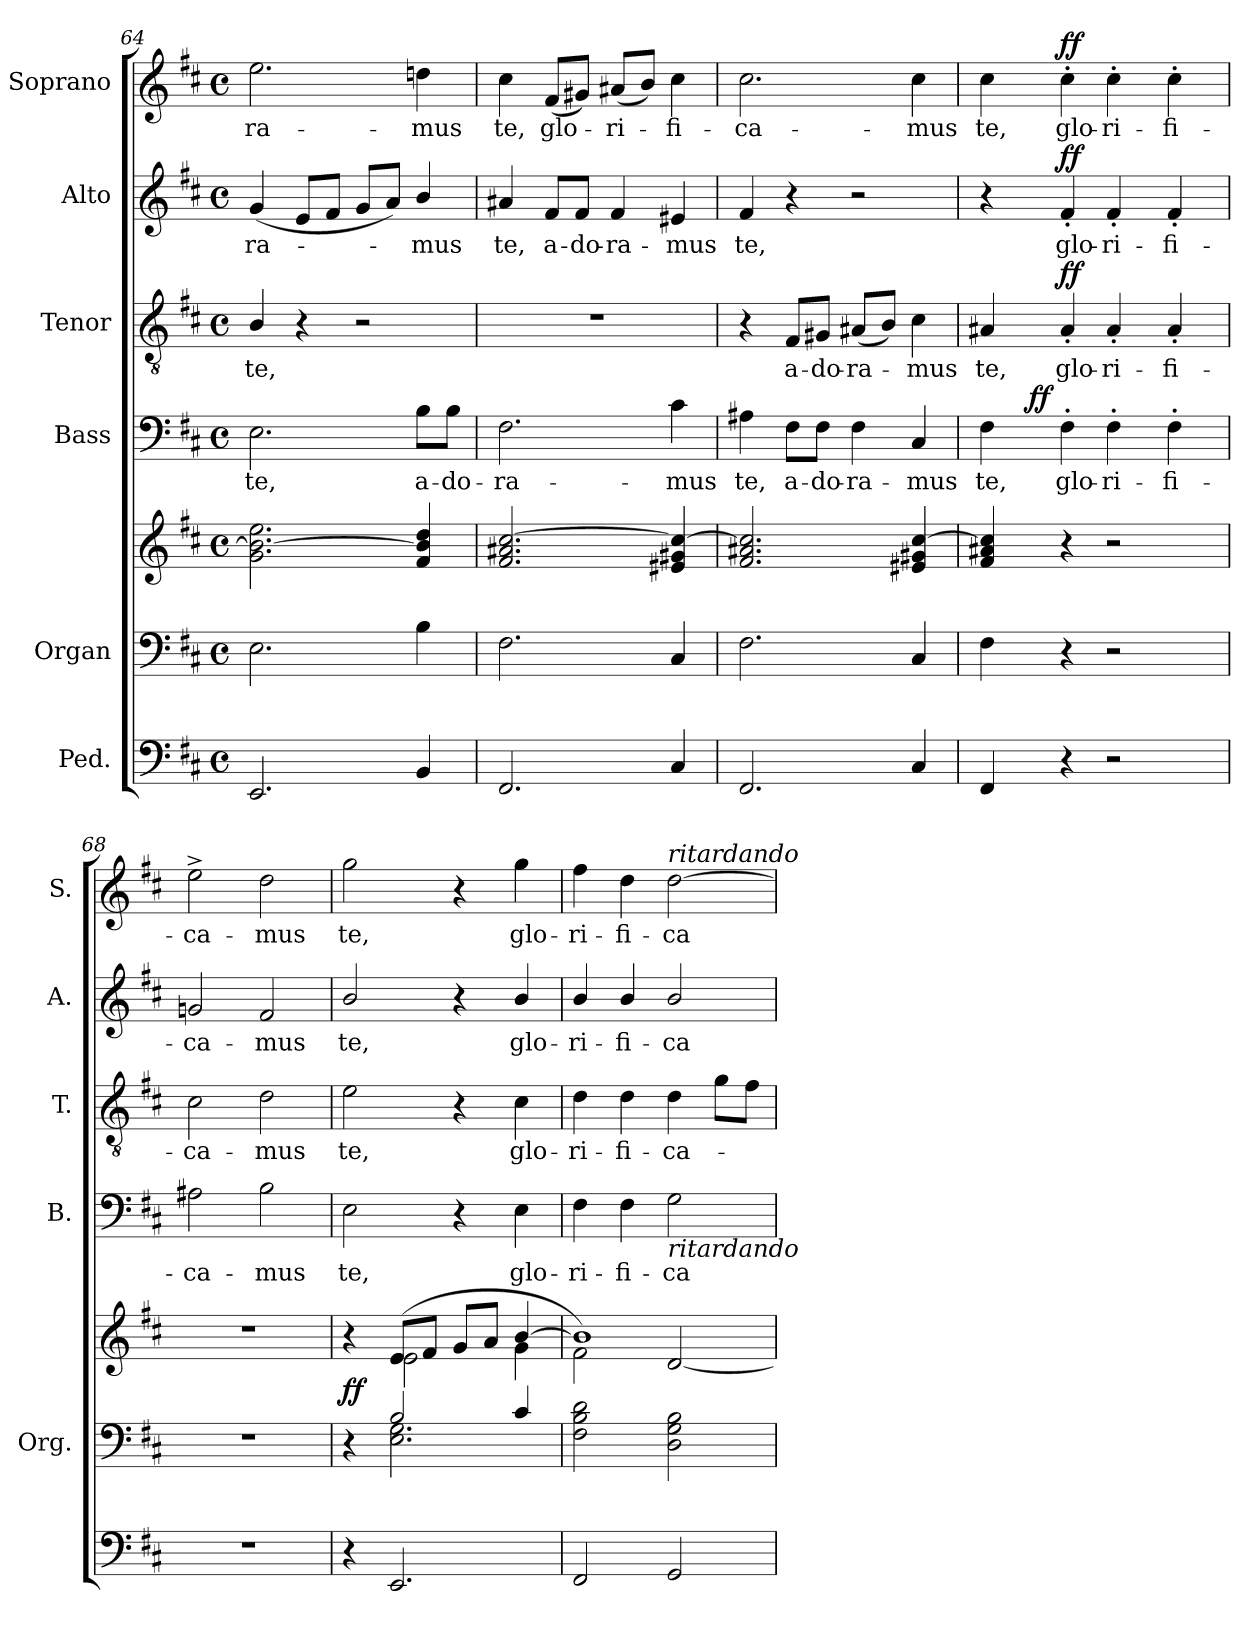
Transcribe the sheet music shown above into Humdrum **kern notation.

**kern	**kern	**kern	**dynam	**kern	**text	**dynam	**kern	**text	**dynam	**kern	**text	**dynam	**kern	**text	**dynam
*part6	*part5	*part5	*part5	*part4	*part4	*part4	*part3	*part3	*part3	*part2	*part2	*part2	*part1	*part1	*part1
*staff7	*staff6	*staff5	*staff5/6	*staff4	*staff4	*staff4	*staff3	*staff3	*staff3	*staff2	*staff2	*staff2	*staff1	*staff1	*staff1
*I"Ped.	*I"Organ	*	*	*I"Bass	*	*	*I"Tenor	*	*	*I"Alto	*	*	*I"Soprano	*	*
*	*I'Org.	*	*	*I'B.	*	*	*I'T.	*	*	*I'A.	*	*	*I'S.	*	*
*clefF4	*clefF4	*clefG2	*	*clefF4	*	*	*clefGv2	*	*	*clefG2	*	*	*clefG2	*	*
*	*	*	*	*	*	*	*ITrd7c12	*	*	*	*	*	*	*	*
*k[f#c#]	*k[f#c#]	*k[f#c#]	*	*k[f#c#]	*	*	*k[f#c#]	*	*	*k[f#c#]	*	*	*k[f#c#]	*	*
*D:	*D:	*D:	*	*D:	*	*	*D:	*	*	*D:	*	*	*D:	*	*
*M4/4	*M4/4	*M4/4	*	*M4/4	*	*	*M4/4	*	*	*M4/4	*	*	*M4/4	*	*
*met(c)	*met(c)	*met(c)	*	*met(c)	*	*	*met(c)	*	*	*met(c)	*	*	*met(c)	*	*
=64	=64	=64	=64	=64	=64	=64	=64	=64	=64	=64	=64	=64	=64	=64	=64
!	!	!	!	!	!LO:LY:b:color=#000000	!	!	!	!	!	!	!	!	!	!
!	!	!	!	!	!	!	!	!LO:LY:b:color=#000000	!	!	!	!	!	!	!
!	!	!	!	!	!	!	!	!	!	!	!LO:LY:b:color=#000000	!	!	!	!
!	!	!	!	!	!	!	!	!	!	!	!	!	!	!LO:LY:b:color=#000000	!
2.EEi/	2.Ei\	2.gi\ 2.bi_ 2.eei	.	2.Ei\	te,	.	4BBi/	te,	.	(4gi/	-ra-	.	2.eei\	-ra-	.
.	.	.	.	.	.	.	4r	.	.	8ei/L	.	.	.	.	.
.	.	.	.	.	.	.	.	.	.	8f#i/J	.	.	.	.	.
.	.	.	.	.	.	.	2r	.	.	8gi/L	.	.	.	.	.
.	.	.	.	.	.	.	.	.	.	8ai/J)	.	.	.	.	.
!	!	!	!	!	!LO:LY:b:color=#000000	!	!	!	!	!	!	!	!	!	!
!	!	!	!	!	!	!	!	!	!	!	!LO:LY:b:color=#000000	!	!	!	!
!	!	!	!	!	!	!	!	!	!	!	!	!	!	!LO:LY:b:color=#000000	!
4BBi/	4Bi\	4f#i/ 4bi] 4ddi	.	8Bi\L	a-	.	.	.	.	4bi/	-mus	.	4ddni\	-mus	.
!	!	!	!	!	!LO:LY:b:color=#000000	!	!	!	!	!	!	!	!	!	!
.	.	.	.	8Bi\J	-do-	.	.	.	.	.	.	.	.	.	.
=65	=65	=65	=65	=65	=65	=65	=65	=65	=65	=65	=65	=65	=65	=65	=65
!	!	!	!	!	!LO:LY:b:color=#000000	!	!	!	!	!	!	!	!	!	!
!	!	!	!	!	!	!	!	!	!	!	!LO:LY:b:color=#000000	!	!	!	!
!	!	!	!	!	!	!	!	!	!	!	!	!	!	!LO:LY:b:color=#000000	!
2.FF#i/	2.F#i\	2.f#i/ 2.a#Xi [2.cc#i	.	2.F#i\	-ra-	.	1r	.	.	4a#Xi/	te,	.	4cc#i\	te,	.
!	!	!	!	!	!	!	!	!	!	!	!LO:LY:b:color=#000000	!	!	!	!
!	!	!	!	!	!	!	!	!	!	!	!	!	!	!LO:LY:b:color=#000000	!
.	.	.	.	.	.	.	.	.	.	8f#i/L	a-	.	(8f#i/L	glo-	.
!	!	!	!	!	!	!	!	!	!	!	!LO:LY:b:color=#000000	!	!	!	!
.	.	.	.	.	.	.	.	.	.	8f#i/J	-do-	.	8g#Xi/J)	.	.
!	!	!	!	!	!	!	!	!	!	!	!LO:LY:b:color=#000000	!	!	!	!
!	!	!	!	!	!	!	!	!	!	!	!	!	!	!LO:LY:b:color=#000000	!
.	.	.	.	.	.	.	.	.	.	4f#i/	-ra-	.	(8a#Xi/L	-ri-	.
.	.	.	.	.	.	.	.	.	.	.	.	.	8bi/J)	.	.
!	!	!	!	!	!LO:LY:b:color=#000000	!	!	!	!	!	!	!	!	!	!
!	!	!	!	!	!	!	!	!	!	!	!LO:LY:b:color=#000000	!	!	!	!
!	!	!	!	!	!	!	!	!	!	!	!	!	!	!LO:LY:b:color=#000000	!
4C#i/	4C#i/	4e#Xi/ 4g#Xi 4cc#i_	.	4c#i\	-mus	.	.	.	.	4e#Xi/	-mus	.	4cc#i\	-fi-	.
=66	=66	=66	=66	=66	=66	=66	=66	=66	=66	=66	=66	=66	=66	=66	=66
!	!	!	!	!	!LO:LY:b:color=#000000	!	!	!	!	!	!	!	!	!	!
!	!	!	!	!	!	!	!	!	!	!	!LO:LY:b:color=#000000	!	!	!	!
!	!	!	!	!	!	!	!	!	!	!	!	!	!	!LO:LY:b:color=#000000	!
2.FF#i/	2.F#i\	2.f#i/ 2.a#Xi 2.cc#i]	.	4A#Xi\	te,	.	4r	.	.	4f#i/	te,	.	2.cc#i\	-ca-	.
!	!	!	!	!	!LO:LY:b:color=#000000	!	!	!	!	!	!	!	!	!	!
!	!	!	!	!	!	!	!	!LO:LY:b:color=#000000	!	!	!	!	!	!	!
.	.	.	.	8F#i\L	a-	.	8FF#i/L	a-	.	4r	.	.	.	.	.
!	!	!	!	!	!LO:LY:b:color=#000000	!	!	!	!	!	!	!	!	!	!
!	!	!	!	!	!	!	!	!LO:LY:b:color=#000000	!	!	!	!	!	!	!
.	.	.	.	8F#i\J	-do-	.	8GG#Xi/J	-do-	.	.	.	.	.	.	.
!	!	!	!	!	!LO:LY:b:color=#000000	!	!	!	!	!	!	!	!	!	!
!	!	!	!	!	!	!	!	!LO:LY:b:color=#000000	!	!	!	!	!	!	!
.	.	.	.	4F#i\	-ra-	.	(8AA#Xi/L	-ra-	.	2r	.	.	.	.	.
.	.	.	.	.	.	.	8BBi/J)	.	.	.	.	.	.	.	.
!	!	!	!	!	!LO:LY:b:color=#000000	!	!	!	!	!	!	!	!	!	!
!	!	!	!	!	!	!	!	!LO:LY:b:color=#000000	!	!	!	!	!	!	!
!	!	!	!	!	!	!	!	!	!	!	!	!	!	!LO:LY:b:color=#000000	!
4C#i/	4C#i/	4e#Xi/ 4g#Xi [4cc#i	.	4C#i/	-mus	.	4C#i\	-mus	.	.	.	.	4cc#i\	-mus	.
!!LO:LB:g=z
=67	=67	=67	=67	=67	=67	=67	=67	=67	=67	=67	=67	=67	=67	=67	=67
!	!	!	!	!	!LO:LY:b:color=#000000	!	!	!	!	!	!	!	!	!	!
!	!	!	!	!	!	!	!	!LO:LY:b:color=#000000	!	!	!	!	!	!	!
!	!	!	!	!	!	!	!	!	!	!	!	!	!	!LO:LY:b:color=#000000	!
*	*	*	*	*^	*	*	*	*	*	*	*	*	*	*	*
4FF#i/	4F#i\	4f#i/ 4a#Xi 4cc#i]	.	4F#i\	16ryy	te,	.	4AA#Xi/	te,	.	4r	.	.	4cc#i\	te,	.
.	.	.	.	.	32ryy	.	.	.	.	.	.	.	.	.	.	.
.	.	.	.	.	64ryy	.	.	.	.	.	.	.	.	.	.	.
.	.	.	.	.	128...ryy	.	.	.	.	.	.	.	.	.	.	.
.	.	.	.	.	2ryy	.	ff	.	.	.	.	.	.	.	.	.
!	!	!	!	!	!	!LO:LY:b:color=#000000	!	!	!	!	!	!	!	!	!	!
!	!	!	!	!	!	!	!	!	!LO:LY:b:color=#000000	!	!	!	!	!	!	!
!	!	!	!	!	!	!	!	!	!	!	!	!LO:LY:b:color=#000000	!	!	!	!
!	!	!	!	!	!	!	!	!	!	!	!	!	!	!	!LO:LY:b:color=#000000	!
4r	4r	4r	.	4F#'i\	.	glo-	.	4AA#'i/	glo-	ff	4f#'i/	glo-	ff	4cc#'i\	glo-	ff
!	!	!	!	!	!	!LO:LY:b:color=#000000	!	!	!	!	!	!	!	!	!	!
!	!	!	!	!	!	!	!	!	!LO:LY:b:color=#000000	!	!	!	!	!	!	!
!	!	!	!	!	!	!	!	!	!	!	!	!LO:LY:b:color=#000000	!	!	!	!
!	!	!	!	!	!	!	!	!	!	!	!	!	!	!	!LO:LY:b:color=#000000	!
2r	2r	2r	.	4F#'i\	.	-ri-	.	4AA#'i/	-ri-	.	4f#'i/	-ri-	.	4cc#'i\	-ri-	.
.	.	.	.	.	4ryy	.	.	.	.	.	.	.	.	.	.	.
!	!	!	!	!	!	!LO:LY:b:color=#000000	!	!	!	!	!	!	!	!	!	!
!	!	!	!	!	!	!	!	!	!LO:LY:b:color=#000000	!	!	!	!	!	!	!
!	!	!	!	!	!	!	!	!	!	!	!	!LO:LY:b:color=#000000	!	!	!	!
!	!	!	!	!	!	!	!	!	!	!	!	!	!	!	!LO:LY:b:color=#000000	!
.	.	.	.	4F#'i\	.	-fi-	.	4AA#'i/	-fi-	.	4f#'i/	-fi-	.	4cc#'i\	-fi-	.
.	.	.	.	.	8ryy	.	.	.	.	.	.	.	.	.	.	.
.	.	.	.	.	1024ryy	.	.	.	.	.	.	.	.	.	.	.
*	*	*	*	*v	*v	*	*	*	*	*	*	*	*	*	*	*
=68	=68	=68	=68	=68	=68	=68	=68	=68	=68	=68	=68	=68	=68	=68	=68
*	*	*	*	*^	*	*	*	*	*	*	*	*	*	*	*
!	!	!	!	!	!	!LO:LY:b:color=#000000	!	!	!	!	!	!	!	!	!	!
*	*	*	*	*v	*v	*	*	*	*	*	*	*	*	*	*	*
*	*	*	*	*^	*	*	*	*	*	*	*	*	*	*	*
!	!	!	!	!	!	!	!	!	!LO:LY:b:color=#000000	!	!	!	!	!	!	!
*	*	*	*	*v	*v	*	*	*	*	*	*	*	*	*	*	*
*	*	*	*	*^	*	*	*	*	*	*	*	*	*	*	*
!	!	!	!	!	!	!	!	!	!	!	!	!LO:LY:b:color=#000000	!	!	!	!
*	*	*	*	*v	*v	*	*	*	*	*	*	*	*	*	*	*
*	*	*	*	*^	*	*	*	*	*	*	*	*	*	*	*
!	!	!	!	!	!	!	!	!	!	!	!	!	!	!	!LO:LY:b:color=#000000	!
*	*	*	*	*v	*v	*	*	*	*	*	*	*	*	*	*	*
1r	1r	1r	.	2A#Xi\	-ca-	.	2C#i\	-ca-	.	2gni/	-ca-	.	2ee^i\	-ca-	.
!	!	!	!	!	!LO:LY:b:color=#000000	!	!	!	!	!	!	!	!	!	!
!	!	!	!	!	!	!	!	!LO:LY:b:color=#000000	!	!	!	!	!	!	!
!	!	!	!	!	!	!	!	!	!	!	!LO:LY:b:color=#000000	!	!	!	!
!	!	!	!	!	!	!	!	!	!	!	!	!	!	!LO:LY:b:color=#000000	!
.	.	.	.	2Bi\	-mus	.	2Di\	-mus	.	2f#i/	-mus	.	2ddi\	-mus	.
=69	=69	=69	=69	=69	=69	=69	=69	=69	=69	=69	=69	=69	=69	=69	=69
*	*^	*^	*	*	*	*	*	*	*	*	*	*	*	*	*
!	!	!	!	!	!	!	!LO:LY:b:color=#000000	!	!	!	!	!	!	!	!	!	!
!	!	!	!	!	!	!	!	!	!	!LO:LY:b:color=#000000	!	!	!	!	!	!	!
!	!	!	!	!	!	!	!	!	!	!	!	!	!LO:LY:b:color=#000000	!	!	!	!
!	!	!	!	!	!	!	!	!	!	!	!	!	!	!	!	!LO:LY:b:color=#000000	!
4r	4r	4ryy	4r	4ryy	ff	2Ei\	te,	.	2Ei\	te,	.	2bi/	te,	.	2ggi\	te,	.
2.EEi/	2Bi/	2.Ei\ 2.Gi	(8ei/L	2ei\	.	.	.	.	.	.	.	.	.	.	.	.	.
.	.	.	8f#i/J	.	.	.	.	.	.	.	.	.	.	.	.	.	.
.	.	.	8gi/L	.	.	4r	.	.	4r	.	.	4r	.	.	4r	.	.
.	.	.	8ai/J	.	.	.	.	.	.	.	.	.	.	.	.	.	.
!	!	!	!	!	!	!	!LO:LY:b:color=#000000	!	!	!	!	!	!	!	!	!	!
!	!	!	!	!	!	!	!	!	!	!LO:LY:b:color=#000000	!	!	!	!	!	!	!
!	!	!	!	!	!	!	!	!	!	!	!	!	!LO:LY:b:color=#000000	!	!	!	!
!	!	!	!	!	!	!	!	!	!	!	!	!	!	!	!	!LO:LY:b:color=#000000	!
.	4c#i/	.	[4bi/	4gi\	.	4Ei\	glo-	.	4C#i\	glo-	.	4bi/	glo-	.	4ggi\	glo-	.
*	*v	*v	*	*	*	*	*	*	*	*	*	*	*	*	*	*	*
=70	=70	=70	=70	=70	=70	=70	=70	=70	=70	=70	=70	=70	=70	=70	=70	=70
!	!	!	!	!	!	!LO:LY:b:color=#000000	!	!	!	!	!	!	!	!	!	!
!	!	!	!	!	!	!	!	!	!LO:LY:b:color=#000000	!	!	!	!	!	!	!
!	!	!	!	!	!	!	!	!	!	!	!	!LO:LY:b:color=#000000	!	!	!	!
!	!	!	!	!	!	!	!	!	!	!	!	!	!	!	!LO:LY:b:color=#000000	!
2FF#i/	2F#i\ 2Bi 2di	1bi])	2f#i\	.	4F#i\	-ri-	.	4Di\	-ri-	.	4bi/	-ri-	.	4ff#i\	-ri-	.
!	!	!	!	!	!	!LO:LY:b:color=#000000	!	!	!	!	!	!	!	!	!	!
!	!	!	!	!	!	!	!	!	!LO:LY:b:color=#000000	!	!	!	!	!	!	!
!	!	!	!	!	!	!	!	!	!	!	!	!LO:LY:b:color=#000000	!	!	!	!
!	!	!	!	!	!	!	!	!	!	!	!	!	!	!	!LO:LY:b:color=#000000	!
.	.	.	.	.	4F#i\	-fi-	.	4Di\	-fi-	.	4bi/	-fi-	.	4ddi\	-fi-	.
!	!	!	!	!	!	!LO:LY:b:color=#000000	!	!	!	!	!	!	!	!	!	!
!	!	!	!	!	!	!	!	!	!LO:LY:b:color=#000000	!	!	!	!	!	!	!
!	!	!	!	!	!	!	!	!	!	!	!	!LO:LY:b:color=#000000	!	!	!	!
!	!	!	!	!	!	!	!	!	!	!	!	!	!	!LO:TX:a:i:t=ritardando	!	!
!	!	!	!	!	!LO:TX:b:i:t=ritardando	!	!	!	!	!	!	!	!	!	!	!
!	!	!	!	!	!	!	!	!	!	!	!	!	!	!	!LO:LY:b:color=#000000	!
2GGi/	2Di\ 2Gi 2Bi	.	[2di/	.	2Gi\	-ca-	.	4Di\	-ca-	.	2bi/	-ca-	.	[2ddi\	-ca-	.
.	.	.	.	.	.	.	.	8Gi\L	.	.	.	.	.	.	.	.
.	.	.	.	.	.	.	.	8F#i\J	.	.	.	.	.	.	.	.
*	*	*v	*v	*	*	*	*	*	*	*	*	*	*	*	*	*
=	=	=	=	=	=	=	=	=	=	=	=	=	=	=	=
*-	*-	*-	*-	*-	*-	*-	*-	*-	*-	*-	*-	*-	*-	*-	*-
